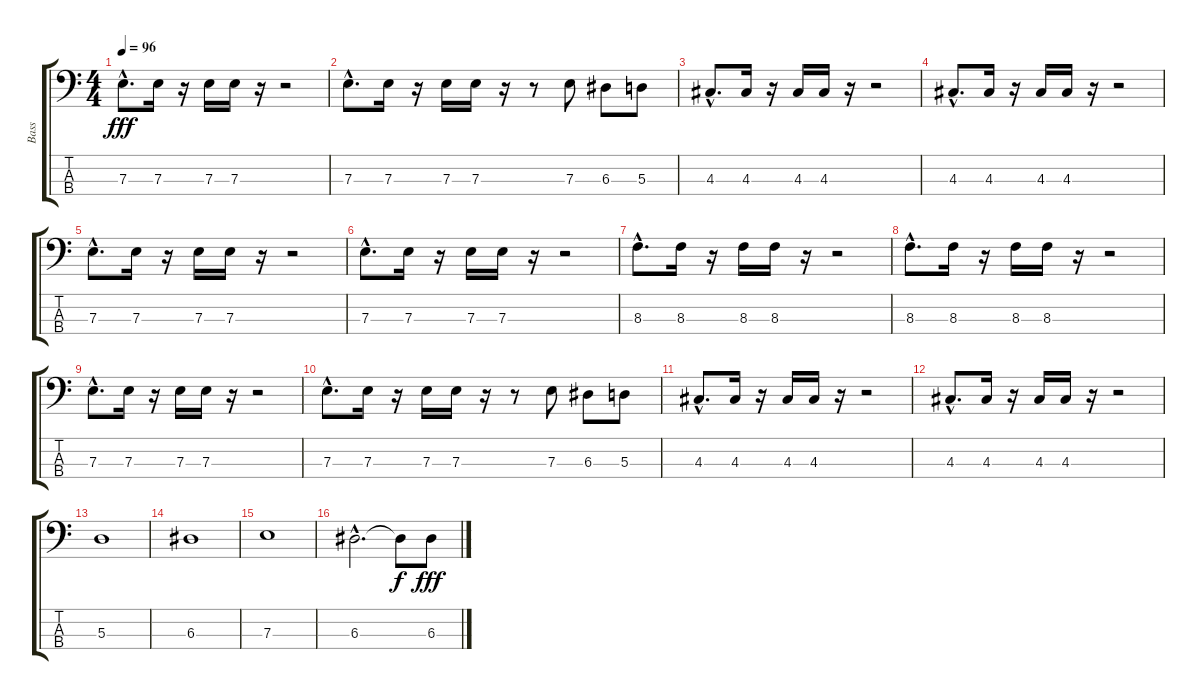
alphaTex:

\track ("Bass" "Bass") {instrument synthbass2}
\staff {score tabs}
\tuning (G2 D2 A1 E1) {hide}
\ts (4 4)
\tempo 96
\clef f4
\ks c
7.3{hac}.8{d dy fff} 7.3.16 r.16 7.3.16 7.3.16 r.16 r.2 |
7.3{hac}.8{d} 7.3.16 r.16 7.3.16 7.3.16 r.16 r.8 7.3.8 6.3.8 5.3.8 |
4.3{hac}.8{d} 4.3.16 r.16 4.3.16 4.3.16 r.16 r.2 |
4.3{hac}.8{d} 4.3.16 r.16 4.3.16 4.3.16 r.16 r.2 |
7.3{hac}.8{d} 7.3.16 r.16 7.3.16 7.3.16 r.16 r.2 |
7.3{hac}.8{d} 7.3.16 r.16 7.3.16 7.3.16 r.16 r.2 |
8.3{hac}.8{d} 8.3.16 r.16 8.3.16 8.3.16 r.16 r.2 |
8.3{hac}.8{d} 8.3.16 r.16 8.3.16 8.3.16 r.16 r.2 |
7.3{hac}.8{d} 7.3.16 r.16 7.3.16 7.3.16 r.16 r.2 |
7.3{hac}.8{d} 7.3.16 r.16 7.3.16 7.3.16 r.16 r.8 7.3.8 6.3.8 5.3.8 |
4.3{hac}.8{d} 4.3.16 r.16 4.3.16 4.3.16 r.16 r.2 |
4.3{hac}.8{d} 4.3.16 r.16 4.3.16 4.3.16 r.16 r.2 |
5.3.1 |
6.3.1 |
7.3.1 |
6.3{hac}.2{d} 6.3{t}.8{dy f} 6.3.8{dy fff}
